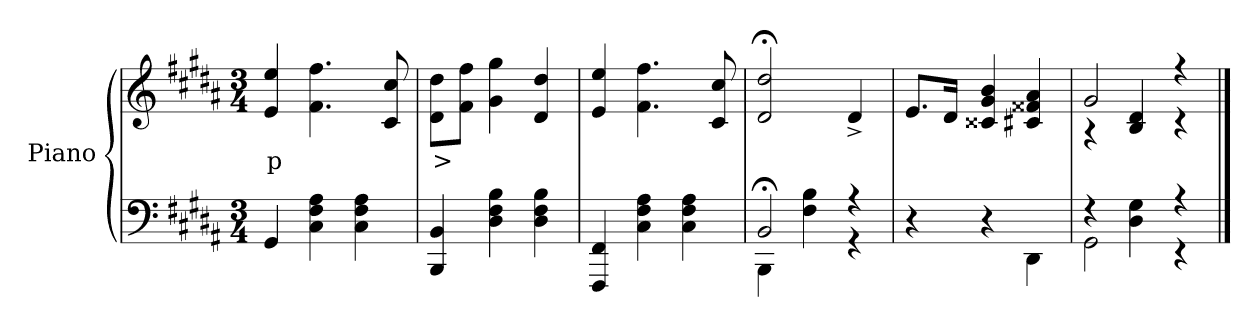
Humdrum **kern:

**kern	**kern	**text
*part1	*part1	*part1
*staff2	*staff1	*staff1
*I"Piano	*	*
*I'Pno.	*	*
*clefF4	*clefG2	*
*k[f#c#g#d#a#]	*k[f#c#g#d#a#]	*
*M3/4	*M3/4	*
=1	=1	=1
!	!	!LO:LY:b
4GG#/	4e/ 4ee/	p
4C#\ 4F#\ 4A#\	4.f#\ 4.ff#\	.
4C#\ 4F#\ 4A#\	.	.
.	8c#/ 8cc#/	.
=2	=2	=2
!	!	!LO:LY:b
4BBB/ 4BB/	8d#\ 8dd#\L	>
.	8f#\ 8ff#\J	.
4D#\ 4F#\ 4B\	4g#\ 4gg#\	.
4D#\ 4F#\ 4B\	4d#/ 4dd#/	.
=3	=3	=3
4FFF#/ 4FF#/	4e/ 4ee/	.
4C#\ 4F#\ 4A#\	4.f#\ 4.ff#\	.
4C#\ 4F#\ 4A#\	.	.
.	8c#/ 8cc#/	.
=4	=4	=4
*^	*	*
4BBB;\	2BB/	2d#/;< 2dd#/;<	.
4F#\ 4B\	.	.	.
4r	4r	4d#^/	.
*v	*v	*	*
=5	=5	=5
4r	8.e/L	.
.	16d#/Jk	.
4r	4c##X/ 4g#/ 4b/	.
4DD#\	4c#X/ 4f##X/ 4a#/	.
=6	=6	=6
*^	*^	*
4r	2GG#\	2g#/	4r	.
4D#\ 4G#\	.	.	4B/ 4d#/	.
4r	4r	4r	4r	.
*v	*v	*	*	*
*	*v	*v	*
==	==	==
*-	*-	*-
